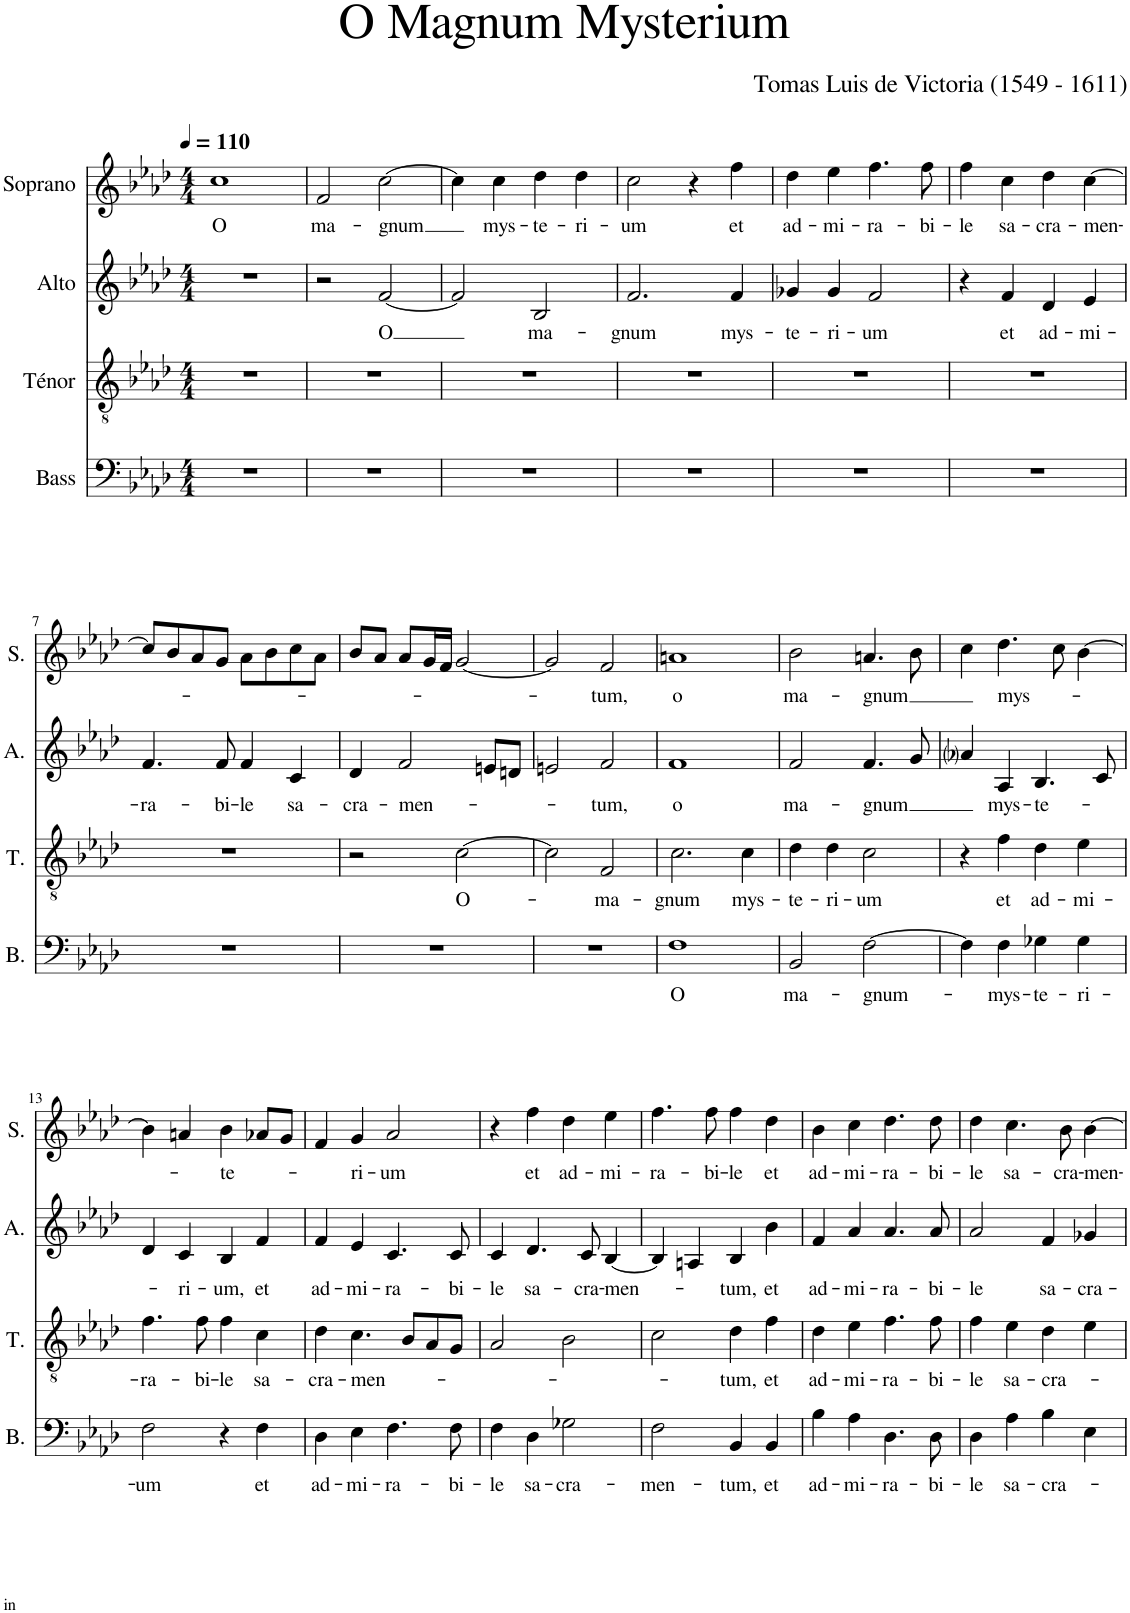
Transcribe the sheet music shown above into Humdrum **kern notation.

**kern	**text	**kern	**text	**kern	**text	**kern	**text
*part4	*part4	*part3	*part3	*part2	*part2	*part1	*part1
*staff4	*staff4	*staff3	*staff3	*staff2	*staff2	*staff1	*staff1
*I"Bass	*	*I"Ténor	*	*I"Alto	*	*I"Soprano	*
*I'B.	*	*I'T.	*	*I'A.	*	*I'S.	*
*clefF4	*	*clefGv2	*	*clefG2	*	*clefG2	*
*k[b-e-a-d-]	*	*k[b-e-a-d-]	*	*k[b-e-a-d-]	*	*k[b-e-a-d-]	*
*M4/4	*	*M4/4	*	*M4/4	*	*M4/4	*
*MM110	*	*MM110	*	*MM110	*	*MM110	*
=1	=1	=1	=1	=1	=1	=1	=1
!	!	!	!	!	!	!	!LO:LY:b
1r	.	1r	.	1r	.	1cc	O
=2	=2	=2	=2	=2	=2	=2	=2
!	!	!	!	!	!	!	!LO:LY:b
1r	.	1r	.	2r	.	2f/	ma-
!	!	!	!	!	!LO:LY:b	!	!LO:LY:b
.	.	.	.	[2f/	O	[2cc\	-gnum
=3	=3	=3	=3	=3	=3	=3	=3
1r	.	1r	.	2f/]	.	4cc\]	.
!	!	!	!	!	!	!	!LO:LY:b
.	.	.	.	.	.	4cc\	mys-
!	!	!	!	!	!LO:LY:b	!	!LO:LY:b
.	.	.	.	2B-/	ma-	4dd-\	-te-
!	!	!	!	!	!	!	!LO:LY:b
.	.	.	.	.	.	4dd-\	-ri-
=4	=4	=4	=4	=4	=4	=4	=4
!	!	!	!	!	!LO:LY:b	!	!LO:LY:b
1r	.	1r	.	2.f/	-gnum	2cc\	-um
.	.	.	.	.	.	4r	.
!	!	!	!	!	!LO:LY:b	!	!LO:LY:b
.	.	.	.	4f/	mys-	4ff\	et
=5	=5	=5	=5	=5	=5	=5	=5
!	!	!	!	!	!LO:LY:b	!	!LO:LY:b
1r	.	1r	.	4g-X/	-te-	4dd-\	ad-
!	!	!	!	!	!LO:LY:b	!	!LO:LY:b
.	.	.	.	4g-/	-ri-	4ee-\	-mi-
!	!	!	!	!	!LO:LY:b	!	!LO:LY:b
.	.	.	.	2f/	-um	4.ff\	-ra-
!	!	!	!	!	!	!	!LO:LY:b
.	.	.	.	.	.	8ff\	-bi-
=6	=6	=6	=6	=6	=6	=6	=6
!	!	!	!	!	!	!	!LO:LY:b
1r	.	1r	.	4r	.	4ff\	-le
!	!	!	!	!	!LO:LY:b	!	!LO:LY:b
.	.	.	.	4f/	et	4cc\	sa-
!	!	!	!	!	!LO:LY:b	!	!LO:LY:b
.	.	.	.	4d-/	ad-	4dd-\	-cra-
!	!	!	!	!	!LO:LY:b	!	!LO:LY:b
.	.	.	.	4e-/	-mi-	[4cc\	-men-
!!LO:LB:g=z
=7	=7	=7	=7	=7	=7	=7	=7
!	!	!	!	!	!LO:LY:b	!	!
1r	.	1r	.	4.f/	-ra-	8cc/L]	.
.	.	.	.	.	.	8b-/	.
.	.	.	.	.	.	8a-/	.
!	!	!	!	!	!LO:LY:b	!	!
.	.	.	.	8f/	-bi-	8g/J	.
!	!	!	!	!	!LO:LY:b	!	!
.	.	.	.	4f/	-le	8a-\L	.
.	.	.	.	.	.	8b-\	.
!	!	!	!	!	!LO:LY:b	!	!
.	.	.	.	4c/	sa-	8cc\	.
.	.	.	.	.	.	8a-\J	.
=8	=8	=8	=8	=8	=8	=8	=8
!	!	!	!	!	!LO:LY:b	!	!
1r	.	2r	.	4d-/	-cra-	8b-/L	.
.	.	.	.	.	.	8a-/J	.
!	!	!	!	!	!LO:LY:b	!	!
.	.	.	.	2f/	-men-	8a-/L	.
.	.	.	.	.	.	16g/L	.
.	.	.	.	.	.	16f/JJ	.
!	!	!	!LO:LY:b	!	!	!	!
.	.	[2c\	O-	.	.	[2g/	.
.	.	.	.	8en/L	.	.	.
.	.	.	.	8dn/J	.	.	.
=9	=9	=9	=9	=9	=9	=9	=9
1r	.	2c\]	.	2en/	.	2g/]	.
!	!	!	!LO:LY:b	!	!LO:LY:b	!	!LO:LY:b
.	.	2F/	-ma-	2f/	-tum,	2f/	-tum,
=10	=10	=10	=10	=10	=10	=10	=10
!	!LO:LY:b	!	!LO:LY:b	!	!LO:LY:b	!	!LO:LY:b
1F	O	2.c\	-gnum	1f	o	1an	o
!	!	!	!LO:LY:b	!	!	!	!
.	.	4c\	mys-	.	.	.	.
=11	=11	=11	=11	=11	=11	=11	=11
!	!LO:LY:b	!	!LO:LY:b	!	!LO:LY:b	!	!LO:LY:b
2BB-/	ma-	4d-\	-te-	2f/	ma-	2b-\	ma-
!	!	!	!LO:LY:b	!	!	!	!
.	.	4d-\	-ri-	.	.	.	.
!	!LO:LY:b	!	!LO:LY:b	!	!LO:LY:b	!	!LO:LY:b
[2F\	-gnum-	2c\	-um	4.f/	-gnum	4.an/	-gnum
.	.	.	.	8g/	.	8b-\	.
=12	=12	=12	=12	=12	=12	=12	=12
4F\]	.	4r	.	4a-i/	.	4cc\	.
!	!LO:LY:b	!	!LO:LY:b	!	!LO:LY:b	!	!LO:LY:b
4F\	-mys-	4f\	et	4A-/	mys-	4.dd-\	mys-
!	!LO:LY:b	!	!LO:LY:b	!	!LO:LY:b	!	!
4G-X\	-te-	4d-\	ad-	4.B-/	-te-	.	.
.	.	.	.	.	.	8cc\	.
!	!LO:LY:b	!	!LO:LY:b	!	!	!	!
4G-\	-ri-	4e-\	-mi-	.	.	[4b-\	.
.	.	.	.	8c/	.	.	.
!!LO:LB:g=z
=13	=13	=13	=13	=13	=13	=13	=13
!	!LO:LY:b	!	!LO:LY:b	!	!	!	!
2F\	-um	4.f\	-ra-	4d-/	.	4b-\]	.
!	!	!	!	!	!LO:LY:b	!	!
.	.	.	.	4c/	-ri-	4an/	.
!	!	!	!LO:LY:b	!	!	!	!
.	.	8f\	-bi-	.	.	.	.
!	!	!	!LO:LY:b	!	!LO:LY:b	!	!LO:LY:b
4r	.	4f\	-le	4B-/	-um,	4b-\	-te-
!	!LO:LY:b	!	!LO:LY:b	!	!LO:LY:b	!	!
4F\	et	4c\	sa-	4f/	et	8a-X/L	.
.	.	.	.	.	.	8g/J	.
=14	=14	=14	=14	=14	=14	=14	=14
!	!LO:LY:b	!	!LO:LY:b	!	!LO:LY:b	!	!
4D-\	ad-	4d-\	-cra-	4f/	ad-	4f/	.
!	!LO:LY:b	!	!LO:LY:b	!	!LO:LY:b	!	!LO:LY:b
4E-\	-mi-	4.c\	-men-	4e-/	-mi-	4g/	-ri-
!	!LO:LY:b	!	!	!	!LO:LY:b	!	!LO:LY:b
4.F\	-ra-	.	.	4.c/	-ra-	2a-/	-um
.	.	8B-/L	.	.	.	.	.
.	.	8A-/	.	.	.	.	.
!	!LO:LY:b	!	!	!	!LO:LY:b	!	!
8F\	-bi-	8G/J	.	8c/	-bi-	.	.
=15	=15	=15	=15	=15	=15	=15	=15
!	!LO:LY:b	!	!	!	!LO:LY:b	!	!
4F\	-le	2A-/	.	4c/	-le	4r	.
!	!LO:LY:b	!	!	!	!LO:LY:b	!	!LO:LY:b
4D-\	sa-	.	.	4.d-/	sa-	4ff\	et
!	!LO:LY:b	!	!	!	!	!	!LO:LY:b
2G-X\	-cra-	2B-\	.	.	.	4dd-\	ad-
!	!	!	!	!	!LO:LY:b	!	!
.	.	.	.	8c/	-cra-	.	.
!	!	!	!	!	!LO:LY:b	!	!LO:LY:b
.	.	.	.	[4B-/	-men-	4ee-\	-mi-
=16	=16	=16	=16	=16	=16	=16	=16
!	!LO:LY:b	!	!	!	!	!	!LO:LY:b
2F\	-men-	2c\	.	4B-/]	.	4.ff\	-ra-
.	.	.	.	4An/	.	.	.
!	!	!	!	!	!	!	!LO:LY:b
.	.	.	.	.	.	8ff\	-bi-
!	!LO:LY:b	!	!LO:LY:b	!	!LO:LY:b	!	!LO:LY:b
4BB-/	-tum,	4d-\	-tum,	4B-/	-tum,	4ff\	-le
!	!LO:LY:b	!	!LO:LY:b	!	!LO:LY:b	!	!LO:LY:b
4BB-/	et	4f\	et	4b-\	et	4dd-\	et
=17	=17	=17	=17	=17	=17	=17	=17
!	!LO:LY:b	!	!LO:LY:b	!	!LO:LY:b	!	!LO:LY:b
4B-\	ad-	4d-\	ad-	4f/	ad-	4b-\	ad-
!	!LO:LY:b	!	!LO:LY:b	!	!LO:LY:b	!	!LO:LY:b
4A-\	-mi-	4e-\	-mi-	4a-/	-mi-	4cc\	-mi-
!	!LO:LY:b	!	!LO:LY:b	!	!LO:LY:b	!	!LO:LY:b
4.D-\	-ra-	4.f\	-ra-	4.a-/	-ra-	4.dd-\	-ra-
!	!LO:LY:b	!	!LO:LY:b	!	!LO:LY:b	!	!LO:LY:b
8D-\	-bi-	8f\	-bi-	8a-/	-bi-	8dd-\	-bi-
=18	=18	=18	=18	=18	=18	=18	=18
!	!LO:LY:b	!	!LO:LY:b	!	!LO:LY:b	!	!LO:LY:b
4D-\	-le	4f\	-le	2a-/	-le	4dd-\	-le
!	!LO:LY:b	!	!LO:LY:b	!	!	!	!LO:LY:b
4A-\	sa-	4e-\	sa-	.	.	4.cc\	sa-
!	!LO:LY:b	!	!LO:LY:b	!	!LO:LY:b	!	!
4B-\	-cra-	4d-\	-cra-	4f/	sa-	.	.
!	!	!	!	!	!	!	!LO:LY:b
.	.	.	.	.	.	8b-\	-cra-
!	!	!	!	!	!LO:LY:b	!	!LO:LY:b
4E-\	.	4e-\	.	4g-X/	-cra-	[4b-\	-men-
=	=	=	=	=	=	=	=
*-	*-	*-	*-	*-	*-	*-	*-
